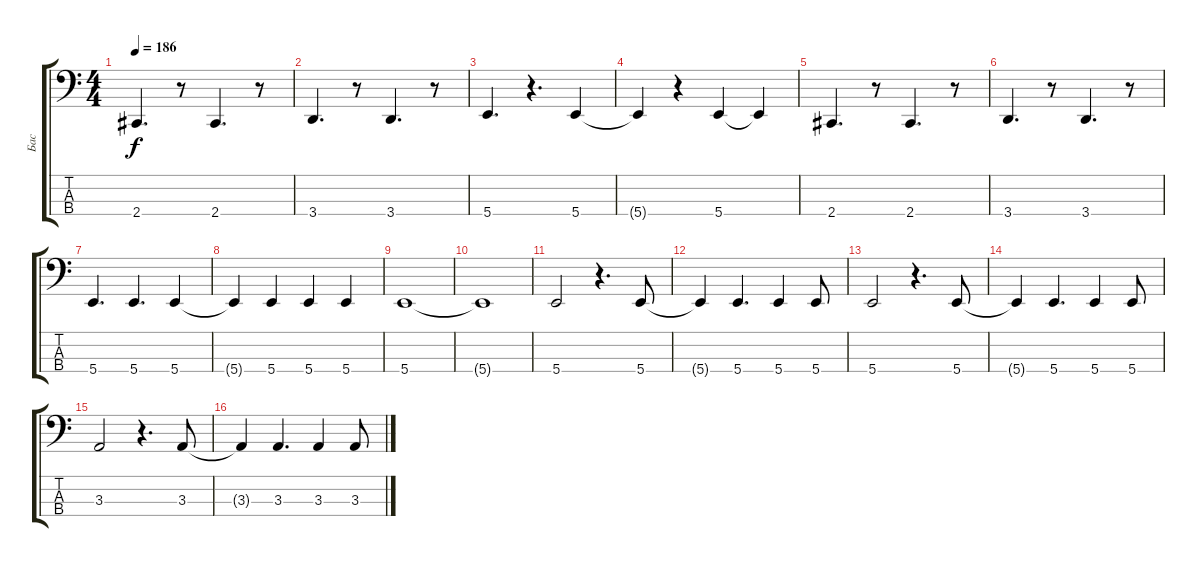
\track ("Бас" "Бас") {instrument electricbassfinger}
\staff {score tabs}
\tuning (E2 B1 Gb1 B0) {hide}
\ts (4 4)
\tempo 186
\clef f4
\ks c
2.4.4{d dy f} r.8 2.4.4{d} r.8 |
3.4.4{d} r.8 3.4.4{d} r.8 |
5.4.4{d} r.4{d} 5.4.4 |
5.4{t}.4 r.4 5.4.4 5.4{t}.4 |
2.4.4{d} r.8 2.4.4{d} r.8 |
3.4.4{d} r.8 3.4.4{d} r.8 |
5.4.4{d} 5.4.4{d} 5.4.4 |
5.4{t}.4 5.4.4 5.4.4 5.4.4 |
5.4.1 |
5.4{t}.1 |
5.4.2 r.4{d} 5.4.8 |
5.4{t}.4 5.4.4{d} 5.4.4 5.4.8 |
5.4.2 r.4{d} 5.4.8 |
5.4{t}.4 5.4.4{d} 5.4.4 5.4.8 |
3.3.2 r.4{d} 3.3.8 |
3.3{t}.4 3.3.4{d} 3.3.4 3.3.8
